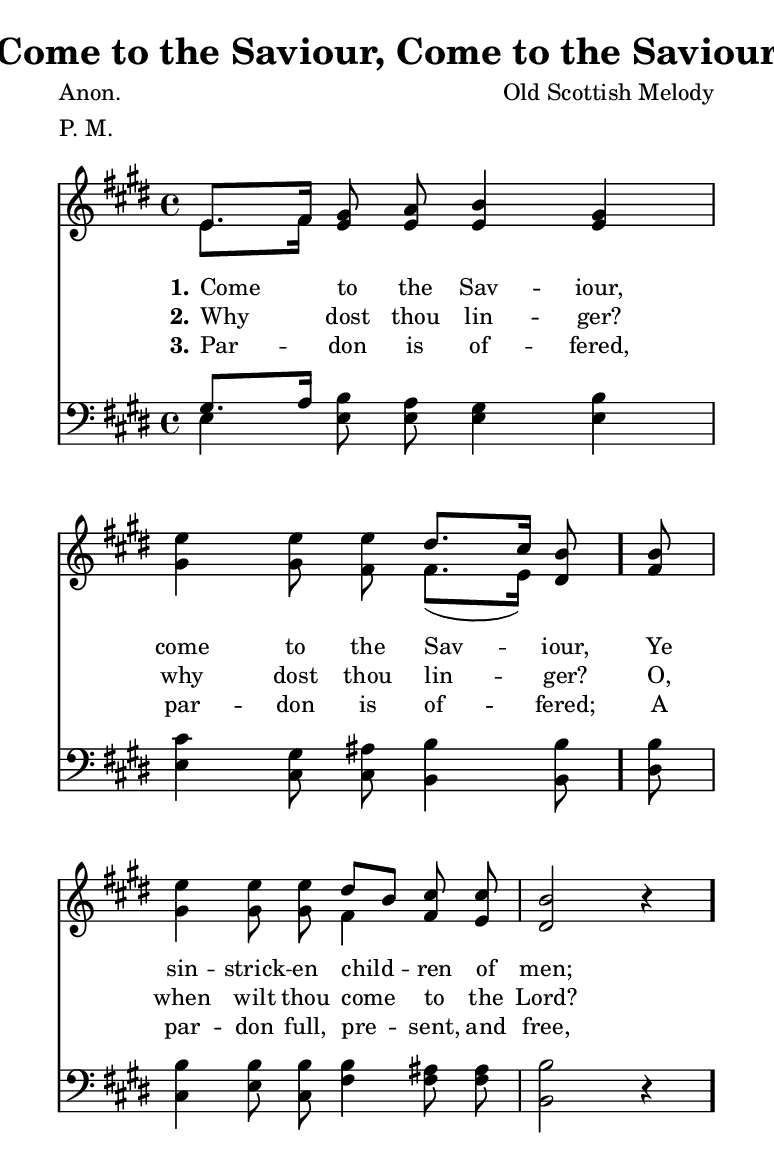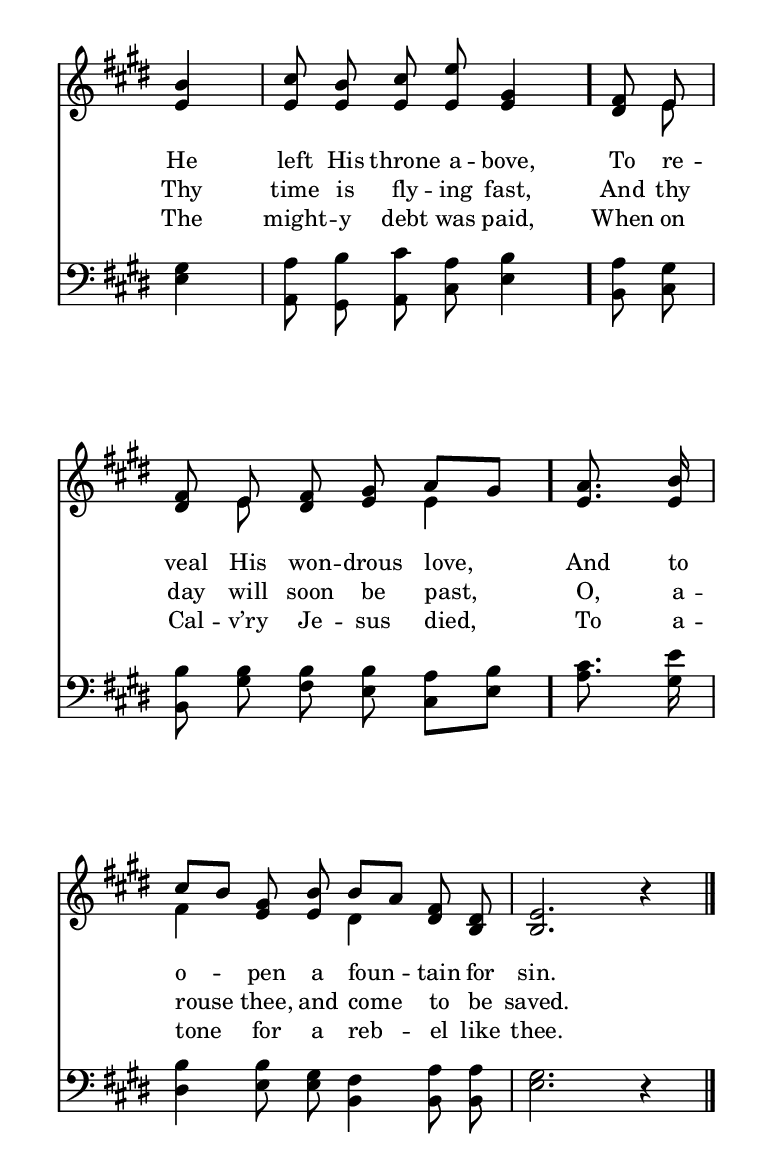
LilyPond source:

\include "common/global.ily"
\paper {
  \include "common/paper.ily"
  systems-per-page = ##f
}

\header{
  hymnnumber = "72"
  title = "Come to the Saviour, Come to the Saviour"
  tunename = ""
  meter = "P. M."
  poet = "Anon."
  composer = "Old Scottish Melody"
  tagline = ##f
}

% for fermata in MIDI
ta = { \tempo 4=76 }
tb = { \tempo 4=38 }

global = {
  \include "common/overrides.ily"
  %\override Staff.TimeSignature.style = #'numbered
  \time 4/4
  \override Score.MetronomeMark.transparent = ##t % hide all fermata changes too
  \ta
  \key e \major
  \autoBeamOff
}

notesSoprano = {
\global
\relative c' {

  e8.[ fis16] gis8 a8 b4 gis4 | e'4 e8 e8 dis8.[ cis16] b8
  b8 | e4 e8 e8 dis8[ b8] cis8 cis8 | b2 r4
  b4 | cis8 b8 cis8 e8 gis,4
  fis8 e8 fis8 e8 fis8 gis8 a8[ gis8]
  a8. b16 | cis8[ b8] gis8 b8 b8[ a8] fis8 dis8 | e2. r4

  \bar "|."

}
}

notesAlto = {
\global
\relative e' {

  e8.[ fis16] e8 e8 e4 e4 | gis4 gis8 fis8 fis8.[( e16)] dis8
  fis8 | gis4 gis8 gis8 fis4 fis8 e8 | dis2 r4
  e4 | e8 e8 e8 e8 e4
  dis8 e8 | dis8 e8 dis8 e8 e4
  e8. e16 | fis4 e8 e8 dis4 dis8 b8 | b2. r4

}
}

notesTenor = {
\global
\relative a {

  gis8.[ a16] b8 a8 gis4 b4 | cis4 gis8 ais8 b4 b8
  b8 | b4 b8 b8 b4 ais8 ais8 | b2 r4
  gis4 | a8 b8 cis8 a8 b4
  a8 gis b8 b8 b8 b8 a8[ b8]
  cis8. e16 | b4 b8 gis8 fis4 a8 a8 | gis2. r4

}
}

notesBass = {
\global
\relative f {

  e4 e8 e8 e4 e4 | e4 cis8 cis8 b4 b8
  dis8 | cis4 e8 cis8 fis4 fis8 fis8 | b,2 r4
  e4 | a,8 gis8 a8 cis8 e4
  b8 cis8 | b8 gis'8 fis8 e8 cis8[ e8]
  a8. gis16 | dis4 e8 e8 b4 b8 b8 | e2. r4

}
}

wordsA = \lyricmode {
\set stanza = "1."

Come to the Sav -- iour, come to the Sav -- iour, \bar "."
Ye {\break} sin -- strick -- en child -- ren of men; \bar "."
He left His throne a -- bove, \bar "."
To re -- {\break} veal His won -- drous love, \bar "."
And to o -- pen a foun -- tain for sin. \bar "."

}

wordsB = \lyricmode {
\set stanza = "2."

Why dost thou lin -- ger? why dost thou lin -- ger?
O, when wilt thou come to the Lord?
Thy time is fly -- ing fast,
And thy day will soon be past,
O, a -- rouse thee, and come to be saved.

}

wordsC = \lyricmode {
\set stanza = "3."

Par -- don is of -- fered, par -- don is of -- fered;
A par -- don full, pre -- sent, and free,
The might -- y debt was paid,
When on Cal -- v’ry Je -- sus died,
To a -- tone for a reb -- el like thee.

}

wordsD = \markuplist {

\line { Come to the fountain, come to the fountain, }
\line { The fountain which cleanses the soul; }
\line { { \hspace #2 } ’Tis cleansing far and near, }
\line { { \hspace #2 } And its streams are flowing here, }
\line { Oh, believe it, and thou art made whole! }

}

wordsE = \markuplist {

\line { I do believe it! I do believe it; }
\line { I am saved through the blood of the Lamb; }
\line { { \hspace #2 } My happy soul is free, }
\line { { \hspace #2 } For the Lord has pardoned me, }
\line { Hallelujah to Jesus’ name! }

}

\score {
  \context ChoirStaff <<
    \context Staff = upper <<
      \set Staff.autoBeaming = ##f
      \set ChoirStaff.systemStartDelimiter = #'SystemStartBar
      \set ChoirStaff.printPartCombineTexts = ##f
      \partcombine #'(2 . 9) \notesSoprano \notesAlto
      \context NullVoice = sopranos { \voiceOne << \notesSoprano >> }
      \context NullVoice = altos { \voiceTwo << \notesAlto >> }
      \context Lyrics = one   \lyricsto sopranos \wordsA
      \context Lyrics = two   \lyricsto sopranos \wordsB
      \context Lyrics = three \lyricsto sopranos \wordsC
    >>
    \context Staff = men <<
      \set Staff.autoBeaming = ##f
      \clef bass
      \set ChoirStaff.printPartCombineTexts = ##f
      \partcombine #'(2 . 9) \notesTenor \notesBass
      \context NullVoice = tenors { \voiceOne << \notesTenor >> }
      \context NullVoice = basses { \voiceTwo << \notesBass >> }
    >>
  >>
  \layout {
    \include "common/layout.ily"
  }
  \midi{
    \include "common/midi.ily"
  }
}

\markup { \fill-line { \column {
  \line{ \bold 4 \column { \wordsD } } \combine \null \vspace #0.4
  \line{ \bold 5 \column { \wordsE } } %\combine \null \vspace #0.4
} } }

\version "2.19.49"  % necessary for upgrading to future LilyPond versions.

% vi:set et ts=2 sw=2 ai nocindent syntax=lilypond:
